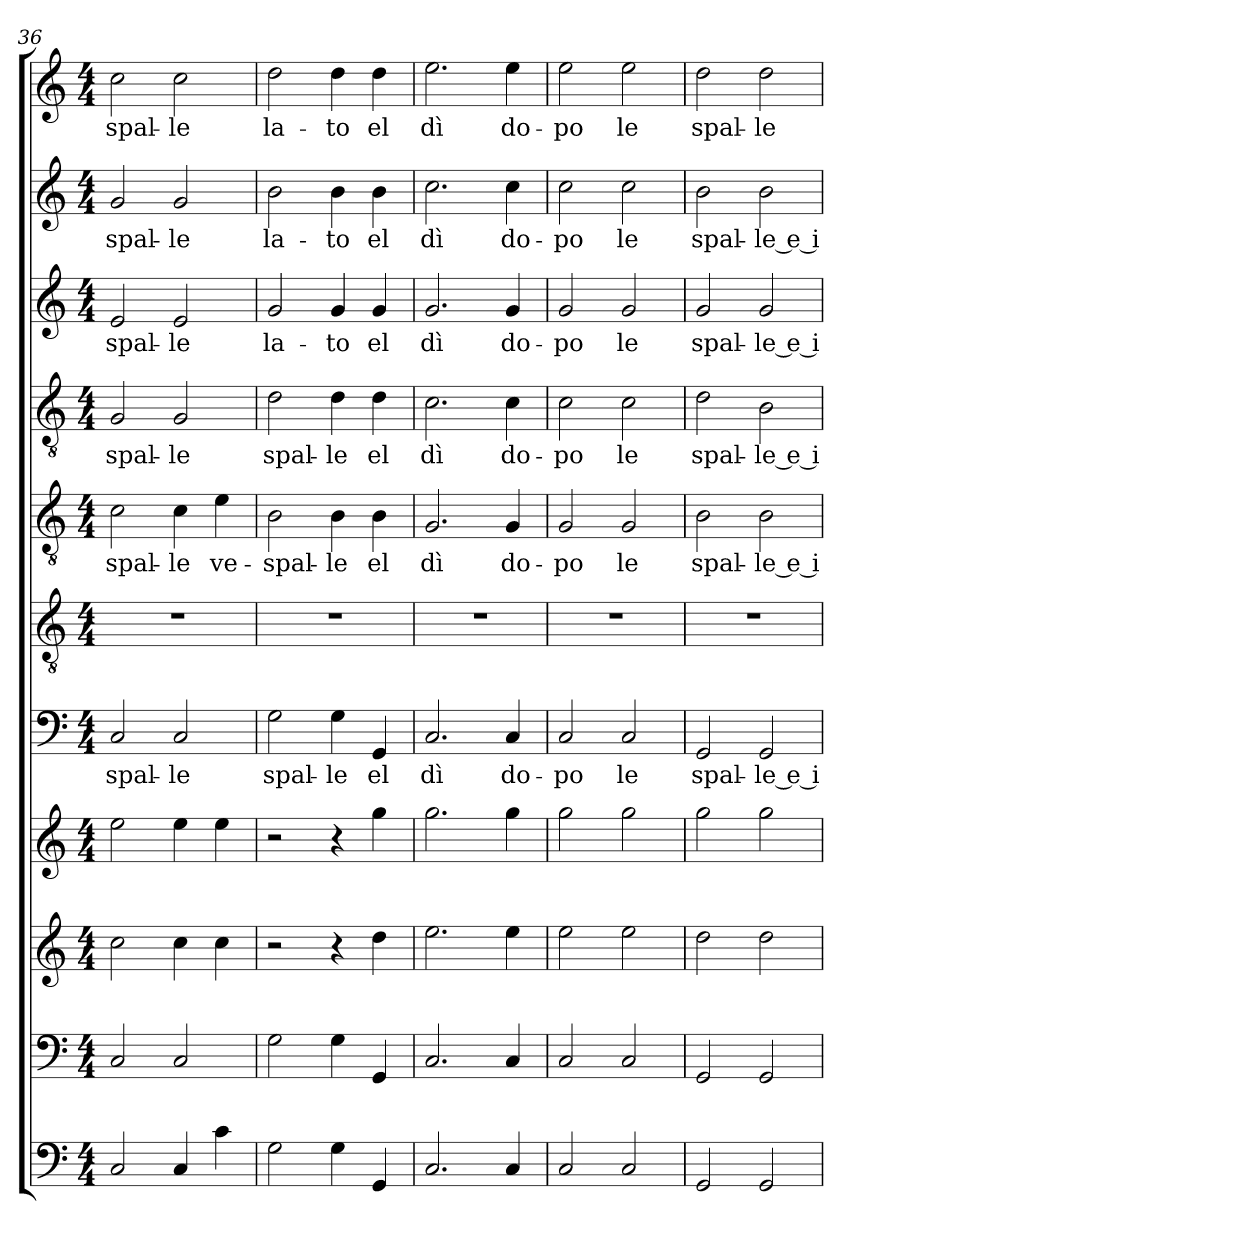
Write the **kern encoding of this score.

**kern	**kern	**kern	**kern	**kern	**text	**kern	**kern	**text	**kern	**text	**kern	**text	**kern	**text	**kern	**text
*part11	*part10	*part9	*part8	*part7	*part7	*part6	*part5	*part5	*part4	*part4	*part3	*part3	*part2	*part2	*part1	*part1
*staff11	*staff10	*staff9	*staff8	*staff7	*staff7	*staff6	*staff5	*staff5	*staff4	*staff4	*staff3	*staff3	*staff2	*staff2	*staff1	*staff1
!!LO:PB:g=z
*clefF4	*clefF4	*clefG2	*clefG2	*clefF4	*	*clefGv2	*clefGv2	*	*clefGv2	*	*clefG2	*	*clefG2	*	*clefG2	*
*k[]	*k[]	*k[]	*k[]	*k[]	*	*k[]	*k[]	*	*k[]	*	*k[]	*	*k[]	*	*k[]	*
*C:	*C:	*C:	*C:	*C:	*	*C:	*C:	*	*C:	*	*C:	*	*C:	*	*C:	*
*M4/4	*M4/4	*M4/4	*M4/4	*M4/4	*	*M4/4	*M4/4	*	*M4/4	*	*M4/4	*	*M4/4	*	*M4/4	*
=36	=36	=36	=36	=36	=36	=36	=36	=36	=36	=36	=36	=36	=36	=36	=36	=36
!	!	!	!	!	!LO:LY:b	!	!	!LO:LY:b	!	!LO:LY:b	!	!LO:LY:b	!	!LO:LY:b	!	!LO:LY:b
2C/	2C/	2cc\	2ee\	2C/	spal-	1r	2c\	spal-	2G/	spal-	2e/	spal-	2g/	spal-	2cc\	spal-
!	!	!	!	!	!LO:LY:b	!	!	!LO:LY:b	!	!LO:LY:b	!	!LO:LY:b	!	!LO:LY:b	!	!LO:LY:b
4C/	2C/	4cc\	4ee\	2C/	-le	.	4c\	-le	2G/	-le	2e/	-le	2g/	-le	2cc\	-le
!	!	!	!	!	!	!	!	!LO:LY:b	!	!	!	!	!	!	!	!
4c\	.	4cc\	4ee\	.	.	.	4e\	ve-	.	.	.	.	.	.	.	.
=37	=37	=37	=37	=37	=37	=37	=37	=37	=37	=37	=37	=37	=37	=37	=37	=37
!	!	!	!	!	!LO:LY:b	!	!	!LO:LY:b	!	!LO:LY:b	!	!LO:LY:b	!	!LO:LY:b	!	!LO:LY:b
2G\	2G\	2r	2r	2G\	spal-	1r	2B\	-spal-	2d\	spal-	2g/	la-	2b\	la-	2dd\	la-
!	!	!	!	!	!LO:LY:b	!	!	!LO:LY:b	!	!LO:LY:b	!	!LO:LY:b	!	!LO:LY:b	!	!LO:LY:b
4G\	4G\	4r	4r	4G\	-le	.	4B\	-le	4d\	-le	4g/	-to	4b\	-to	4dd\	-to
!	!	!	!	!	!LO:LY:b	!	!	!LO:LY:b	!	!LO:LY:b	!	!LO:LY:b	!	!LO:LY:b	!	!LO:LY:b
4GG/	4GG/	4dd\	4gg\	4GG/	el	.	4B\	el	4d\	el	4g/	el	4b\	el	4dd\	el
=38	=38	=38	=38	=38	=38	=38	=38	=38	=38	=38	=38	=38	=38	=38	=38	=38
!	!	!	!	!	!LO:LY:b	!	!	!LO:LY:b	!	!LO:LY:b	!	!LO:LY:b	!	!LO:LY:b	!	!LO:LY:b
2.C/	2.C/	2.ee\	2.gg\	2.C/	dì	1r	2.G/	dì	2.c\	dì	2.g/	dì	2.cc\	dì	2.ee\	dì
!	!	!	!	!	!LO:LY:b	!	!	!LO:LY:b	!	!LO:LY:b	!	!LO:LY:b	!	!LO:LY:b	!	!LO:LY:b
4C/	4C/	4ee\	4gg\	4C/	do-	.	4G/	do-	4c\	do-	4g/	do-	4cc\	do-	4ee\	do-
=39	=39	=39	=39	=39	=39	=39	=39	=39	=39	=39	=39	=39	=39	=39	=39	=39
!	!	!	!	!	!LO:LY:b	!	!	!LO:LY:b	!	!LO:LY:b	!	!LO:LY:b	!	!LO:LY:b	!	!LO:LY:b
2C/	2C/	2ee\	2gg\	2C/	-po	1r	2G/	-po	2c\	-po	2g/	-po	2cc\	-po	2ee\	-po
!	!	!	!	!	!LO:LY:b	!	!	!LO:LY:b	!	!LO:LY:b	!	!LO:LY:b	!	!LO:LY:b	!	!LO:LY:b
2C/	2C/	2ee\	2gg\	2C/	le	.	2G/	le	2c\	le	2g/	le	2cc\	le	2ee\	le
=40	=40	=40	=40	=40	=40	=40	=40	=40	=40	=40	=40	=40	=40	=40	=40	=40
!	!	!	!	!	!LO:LY:b	!	!	!LO:LY:b	!	!LO:LY:b	!	!LO:LY:b	!	!LO:LY:b	!	!LO:LY:b
2GG/	2GG/	2dd\	2gg\	2GG/	spal-	1r	2B\	spal-	2d\	spal-	2g/	spal-	2b\	spal-	2dd\	spal-
!	!	!	!	!	!LO:LY:b	!	!	!LO:LY:b	!	!LO:LY:b	!	!LO:LY:b	!	!LO:LY:b	!	!LO:LY:b
2GG/	2GG/	2dd\	2gg\	2GG/	-le e i	.	2B\	-le e i	2B\	-le e i	2g/	-le e i	2b\	-le e i	2dd\	-le
=	=	=	=	=	=	=	=	=	=	=	=	=	=	=	=	=
*-	*-	*-	*-	*-	*-	*-	*-	*-	*-	*-	*-	*-	*-	*-	*-	*-
